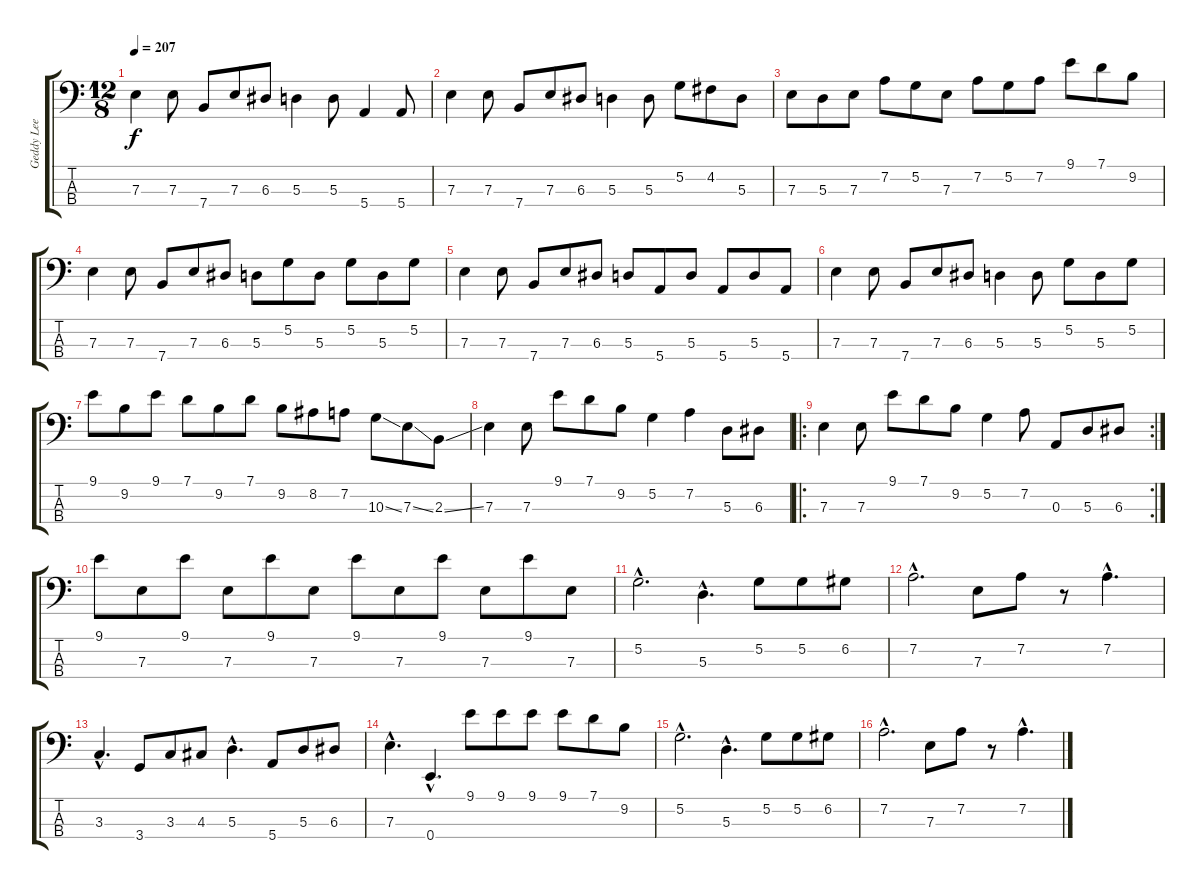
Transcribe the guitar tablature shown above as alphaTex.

\track ("Geddy Lee - Bass" "Geddy Lee ") {instrument electricbassfinger}
\staff {score tabs}
\tuning (G2 D2 A1 E1) {hide}
\ts (12 8)
\tempo 207
\clef f4
\ks c
7.3.4{dy f} 7.3.8 7.4.8 7.3.8 6.3.8 5.3.4 5.3.8 5.4.4 5.4.8 |
7.3.4 7.3.8 7.4.8 7.3.8 6.3.8 5.3.4 5.3.8 5.2.8 4.2.8 5.3.8 |
7.3.8 5.3.8 7.3.8 7.2.8 5.2.8 7.3.8 7.2.8 5.2.8 7.2.8 9.1.8 7.1.8 9.2.8 |
7.3.4 7.3.8 7.4.8 7.3.8 6.3.8 5.3.8 5.2.8 5.3.8 5.2.8 5.3.8 5.2.8 |
7.3.4 7.3.8 7.4.8 7.3.8 6.3.8 5.3.8 5.4.8 5.3.8 5.4.8 5.3.8 5.4.8 |
7.3.4 7.3.8 7.4.8 7.3.8 6.3.8 5.3.4 5.3.8 5.2.8 5.3.8 5.2.8 |
9.1.8 9.2.8 9.1.8 7.1.8 9.2.8 7.1.8 9.2.8 8.2.8 7.2.8 10.3{ss}.8 7.3{ss}.8 2.3{ss}.8 |
7.3.4 7.3.8 9.1.8 7.1.8 9.2.8 5.2.4 7.2.4 5.3.8 6.3.8 |
\ro
\rc 2
7.3.4 7.3.8 9.1.8 7.1.8 9.2.8 5.2.4 7.2.8 0.3.8 5.3.8 6.3.8 |
9.1.8 7.3.8 9.1.8 7.3.8 9.1.8 7.3.8 9.1.8 7.3.8 9.1.8 7.3.8 9.1.8 7.3.8 |
5.2{hac}.2{d} 5.3{hac}.4{d} 5.2.8 5.2.8 6.2.8 |
7.2{hac}.2{d} 7.3.8 7.2.8 r.8 7.2{hac}.4{d} |
3.3{hac}.4{d} 3.4.8 3.3.8 4.3.8 5.3{hac}.4{d} 5.4.8 5.3.8 6.3.8 |
7.3{hac}.4{d} 0.4{hac}.4{d} 9.1.8 9.1.8 9.1.8 9.1.8 7.1.8 9.2.8 |
5.2{hac}.2{d} 5.3{hac}.4{d} 5.2.8 5.2.8 6.2.8 |
7.2{hac}.2{d} 7.3.8 7.2.8 r.8 7.2{hac}.4{d}
